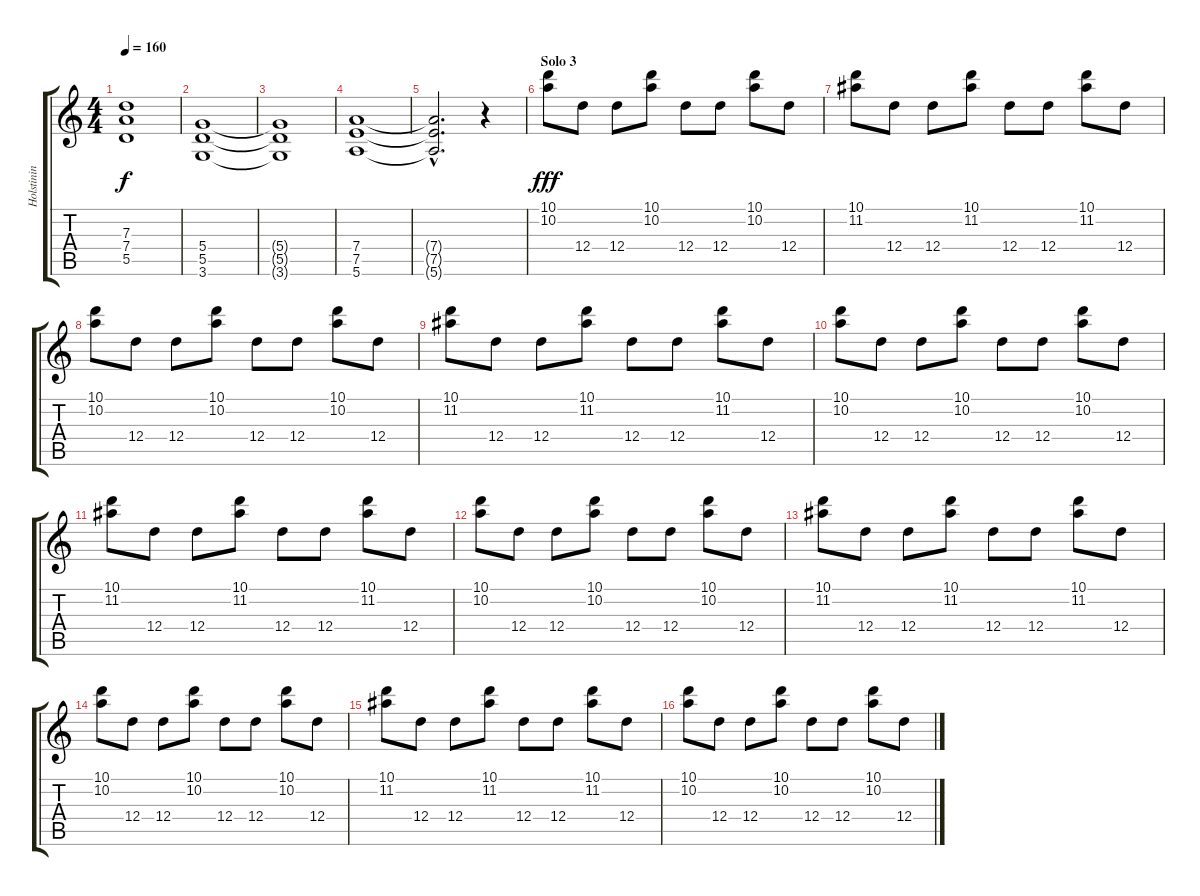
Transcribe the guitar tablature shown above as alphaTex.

\track ("Holstinin" "Holstinin") {instrument overdrivenguitar}
\staff {score tabs}
\tuning (E4 B3 G3 D3 A2 E2) {hide}
\ts (4 4)
\tempo 160
\clef g2
\ks c
(7.3 7.4 5.5).1{dy f} |
(5.4 5.5 3.6).1 |
(5.4{t} 5.5{t} 3.6{t}).1 |
(7.4 7.5 5.6).1 |
(7.4{hac t} 7.5{hac t} 5.6{hac t}).2{d} r.4 |
\section ("" "Solo 3")
(10.1 10.2).8{dy fff} 12.4.8 12.4.8 (10.1 10.2).8 12.4.8 12.4.8 (10.1 10.2).8 12.4.8 |
(10.1 11.2).8 12.4.8 12.4.8 (10.1 11.2).8 12.4.8 12.4.8 (10.1 11.2).8 12.4.8 |
(10.1 10.2).8 12.4.8 12.4.8 (10.1 10.2).8 12.4.8 12.4.8 (10.1 10.2).8 12.4.8 |
(10.1 11.2).8 12.4.8 12.4.8 (10.1 11.2).8 12.4.8 12.4.8 (10.1 11.2).8 12.4.8 |
(10.1 10.2).8 12.4.8 12.4.8 (10.1 10.2).8 12.4.8 12.4.8 (10.1 10.2).8 12.4.8 |
(10.1 11.2).8 12.4.8 12.4.8 (10.1 11.2).8 12.4.8 12.4.8 (10.1 11.2).8 12.4.8 |
(10.1 10.2).8 12.4.8 12.4.8 (10.1 10.2).8 12.4.8 12.4.8 (10.1 10.2).8 12.4.8 |
(10.1 11.2).8 12.4.8 12.4.8 (10.1 11.2).8 12.4.8 12.4.8 (10.1 11.2).8 12.4.8 |
(10.1 10.2).8 12.4.8 12.4.8 (10.1 10.2).8 12.4.8 12.4.8 (10.1 10.2).8 12.4.8 |
(10.1 11.2).8 12.4.8 12.4.8 (10.1 11.2).8 12.4.8 12.4.8 (10.1 11.2).8 12.4.8 |
(10.1 10.2).8 12.4.8 12.4.8 (10.1 10.2).8 12.4.8 12.4.8 (10.1 10.2).8 12.4.8
